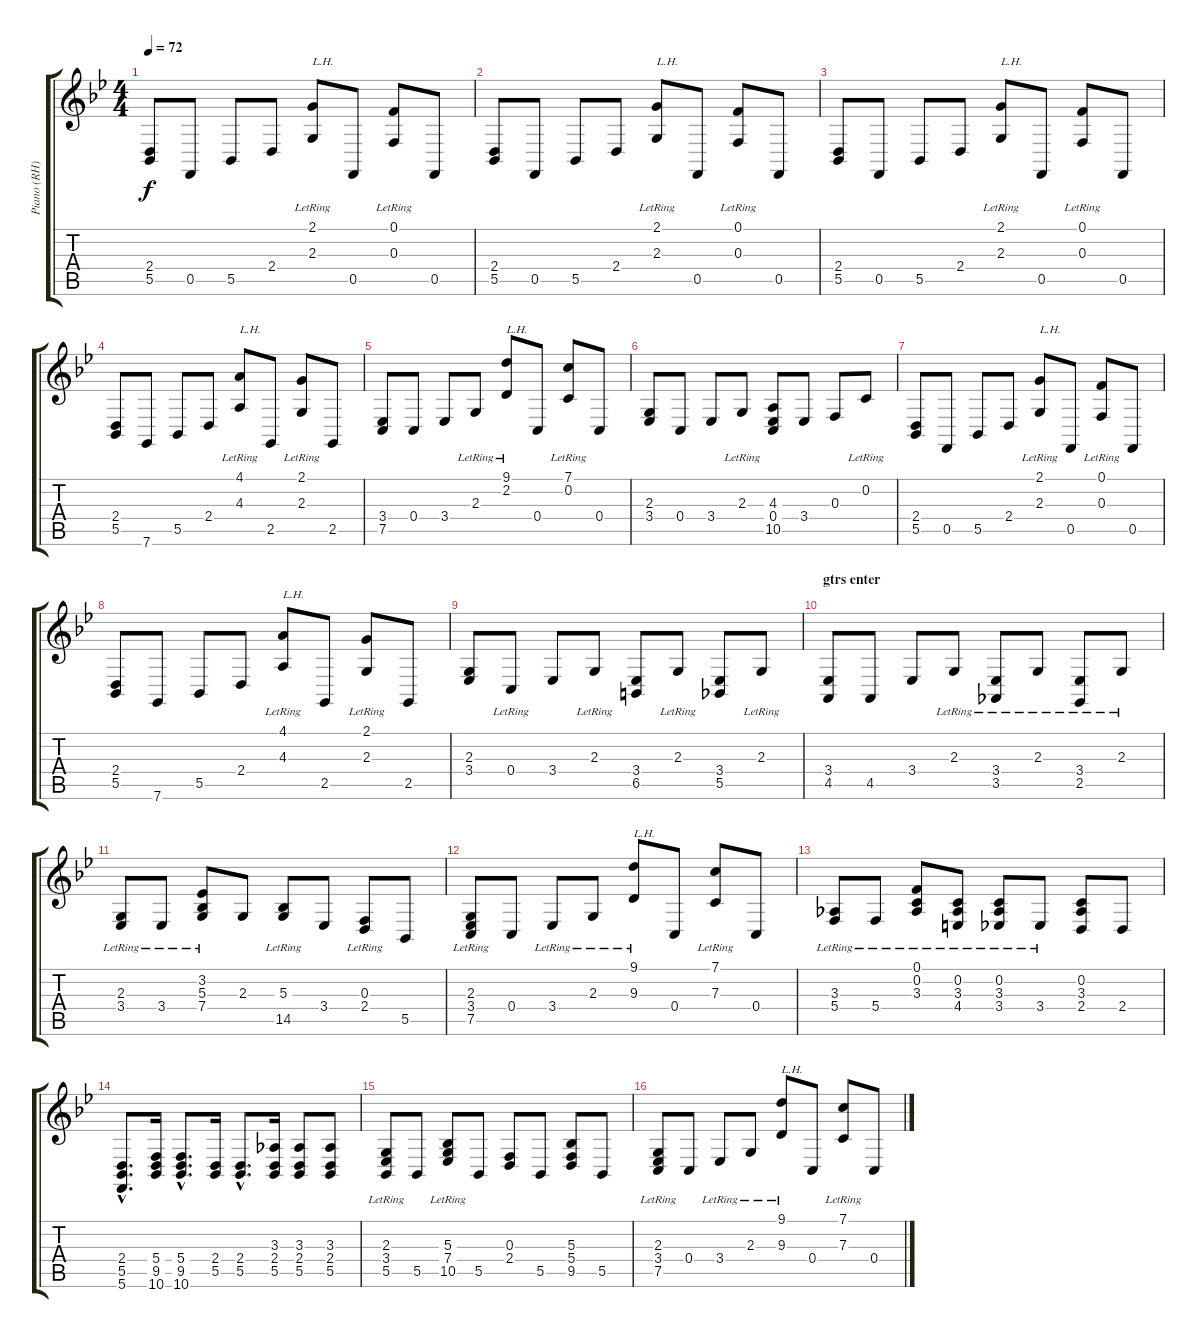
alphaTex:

\track ("Piano (RH) [Print]" "Piano (RH)") {instrument brightacousticpiano}
\staff {score tabs}
\tuning (F4 C4 F3 C3 F2 C2) {hide}
\ts (4 4)
\tempo 72
\clef g2
\ks bb
(2.4 5.5).8{dy f} 0.5.8 5.5.8 2.4.8 (2.1{lr} 2.3).8{txt "L.H."} 0.5.8 (0.1{lr} 0.3).8 0.5.8 |
(2.4 5.5).8 0.5.8 5.5.8 2.4.8 (2.1{lr} 2.3).8{txt "L.H."} 0.5.8 (0.1{lr} 0.3).8 0.5.8 |
(2.4 5.5).8 0.5.8 5.5.8 2.4.8 (2.1{lr} 2.3).8{txt "L.H."} 0.5.8 (0.1{lr} 0.3).8 0.5.8 |
(2.4 5.5).8 7.6.8 5.5.8 2.4.8 (4.1{lr} 4.3).8{txt "L.H."} 2.5.8 (2.1{lr} 2.3).8 2.5.8 |
(3.4 7.5).8 0.4.8 3.4.8 2.3{lr}.8 (9.1{lr} 2.2).8{txt "L.H."} 0.4.8 (7.1{lr} 0.2).8 0.4.8 |
(2.3 3.4).8 0.4.8 3.4.8 2.3{lr}.8 (4.3 0.4 10.5).8 3.4.8 0.3.8 0.2{lr}.8 |
(2.4 5.5).8 0.5.8 5.5.8 2.4.8 (2.1{lr} 2.3).8{txt "L.H."} 0.5.8 (0.1{lr} 0.3).8 0.5.8 |
(2.4 5.5).8 7.6.8 5.5.8 2.4.8 (4.1{lr} 4.3).8{txt "L.H."} 2.5.8 (2.1{lr} 2.3).8 2.5.8 |
(2.3 3.4).8 0.4{lr}.8 3.4.8 2.3{lr}.8 (3.4 6.5).8 2.3{lr}.8 (3.4 5.5).8 2.3{lr}.8 |
\section ("" "gtrs enter")
(3.4 4.5).8 4.5.8 3.4.8 2.3{lr}.8 (3.4{lr} 3.5).8 2.3{lr}.8 (3.4{lr} 2.5).8 2.3{lr}.8 |
(2.3 3.4{lr}).8 3.4{lr}.8 (3.2{lr} 5.3{lr} 7.4).8 2.3.8 (5.3{lr} 14.5).8 3.4.8 (0.3 2.4{lr}).8 5.5.8 |
(2.3{lr} 3.4{lr} 7.5).8 0.4.8 3.4{lr}.8 2.3{lr}.8 (9.1{lr} 9.3).8{txt "L.H."} 0.4.8 (7.1{lr} 7.3).8 0.4.8 |
(3.3 5.4{lr}).8 5.4{lr}.8 (0.1 0.2{lr} 3.3{lr}).8 (0.2{lr} 3.3 4.4).8 (0.2{lr} 3.3 3.4{lr}).8 3.4{lr}.8 (0.2 3.3 2.4).8 2.4.8 |
(2.4{hac} 5.5{hac} 5.6{hac}).8{d} (5.4 9.5 10.6).16 (5.4{hac} 9.5{hac} 10.6{hac}).8{d} (2.4 5.5).16 (2.4{hac} 5.5{hac}).8{d} (3.3 2.4 5.5).16 (3.3 2.4 5.5).8 (3.3 2.4 5.5).8 |
(2.3 3.4{lr} 5.5).8 5.5.8 (5.3{lr} 7.4 10.5).8 5.5.8 (0.3 2.4).8 5.5.8 (5.3 5.4 9.5).8 5.5.8 |
(2.3{lr} 3.4{lr} 7.5).8 0.4.8 3.4{lr}.8 2.3{lr}.8 (9.1{lr} 9.3).8{txt "L.H."} 0.4.8 (7.1{lr} 7.3).8 0.4.8
